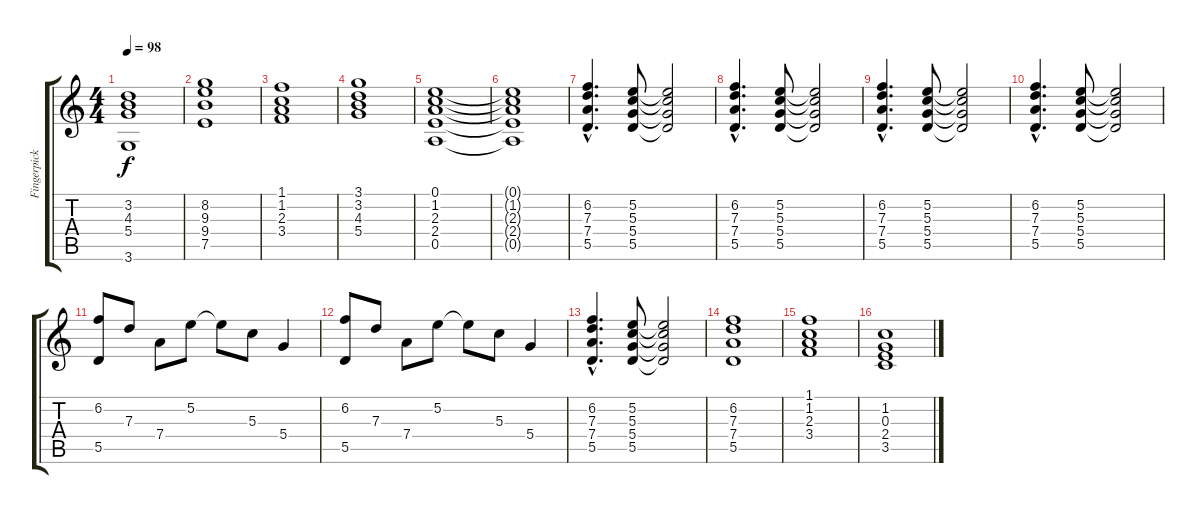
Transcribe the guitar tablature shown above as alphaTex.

\track ("Fingerpicking guitar" "Fingerpick") {instrument acousticguitarsteel}
\staff {score tabs}
\tuning (E4 B3 G3 D3 A2 E2) {hide}
\ts (4 4)
\tempo 98
\clef g2
\ks c
(3.2 4.3 5.4 3.6).1{dy f} |
(8.2 9.3 9.4 7.5).1 |
(1.1 1.2 2.3 3.4).1 |
(3.1 3.2 4.3 5.4).1 |
(0.1 1.2 2.3 2.4 0.5).1 |
(0.1{t} 1.2{t} 2.3{t} 2.4{t} 0.5{t}).1 |
(6.2{hac} 7.3{hac} 7.4{hac} 5.5{hac}).4{d} (5.2 5.3 5.4 5.5).8 (5.2{t} 5.3{t} 5.4{t} 5.5{t}).2 |
(6.2{hac} 7.3{hac} 7.4{hac} 5.5{hac}).4{d} (5.2 5.3 5.4 5.5).8 (5.2{t} 5.3{t} 5.4{t} 5.5{t}).2 |
(6.2{hac} 7.3{hac} 7.4{hac} 5.5{hac}).4{d} (5.2 5.3 5.4 5.5).8 (5.2{t} 5.3{t} 5.4{t} 5.5{t}).2 |
(6.2{hac} 7.3{hac} 7.4{hac} 5.5{hac}).4{d} (5.2 5.3 5.4 5.5).8 (5.2{t} 5.3{t} 5.4{t} 5.5{t}).2 |
(6.2 5.5).8 7.3.8 7.4.8 5.2.8 5.2{t}.8 5.3.8 5.4.4 |
(6.2 5.5).8 7.3.8 7.4.8 5.2.8 5.2{t}.8 5.3.8 5.4.4 |
(6.2{hac} 7.3{hac} 7.4{hac} 5.5{hac}).4{d} (5.2 5.3 5.4 5.5).8 (5.2{t} 5.3{t} 5.4{t} 5.5{t}).2 |
(6.2 7.3 7.4 5.5).1 |
(1.1 1.2 2.3 3.4).1 |
(1.2 0.3 2.4 3.5).1
